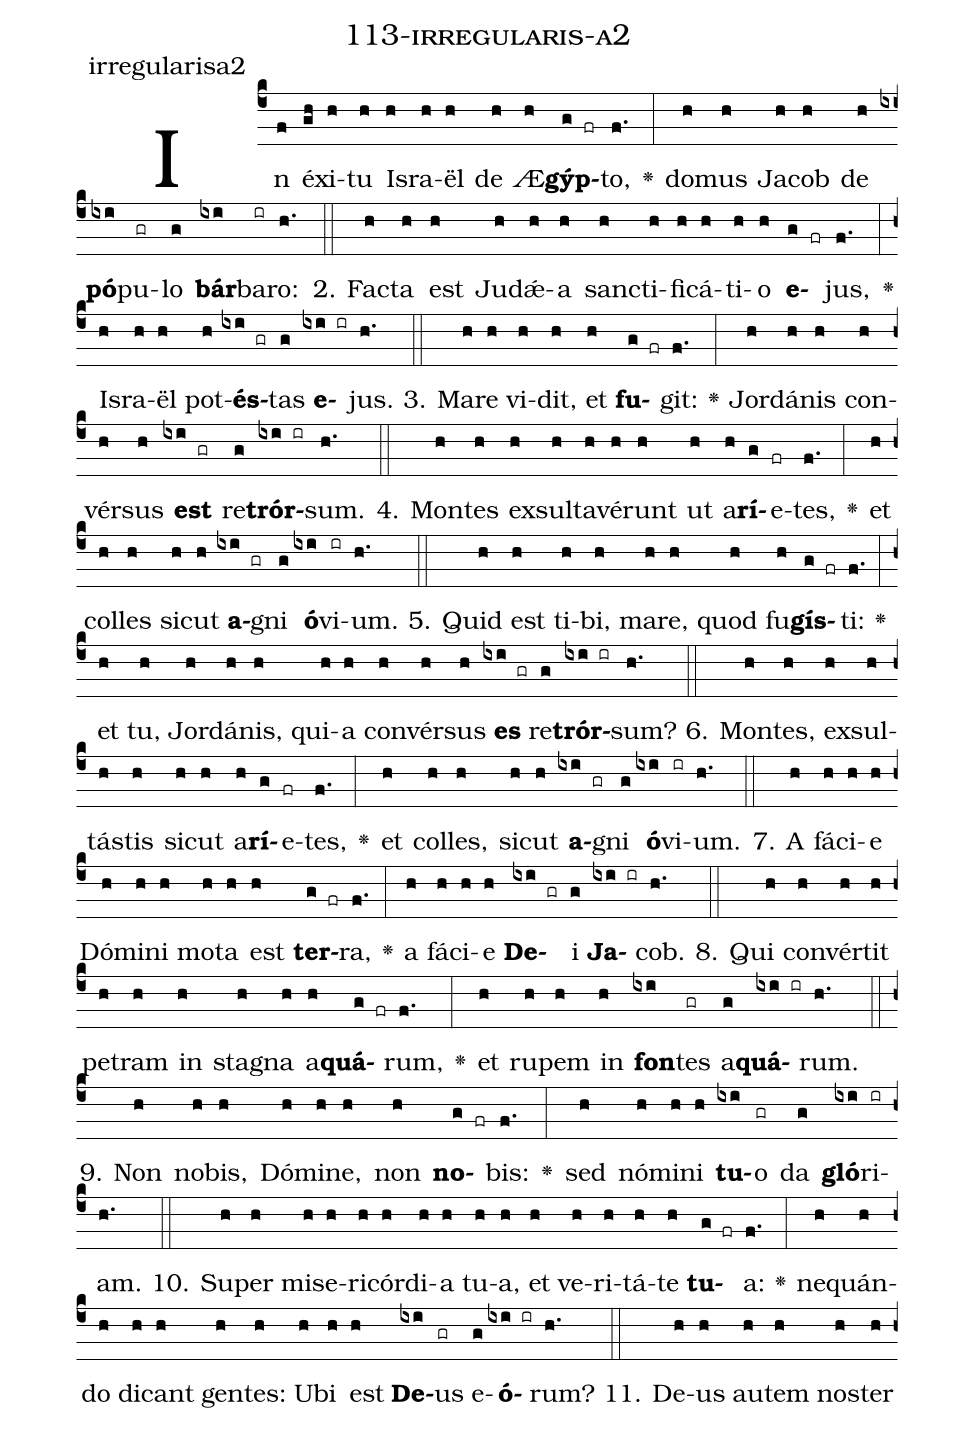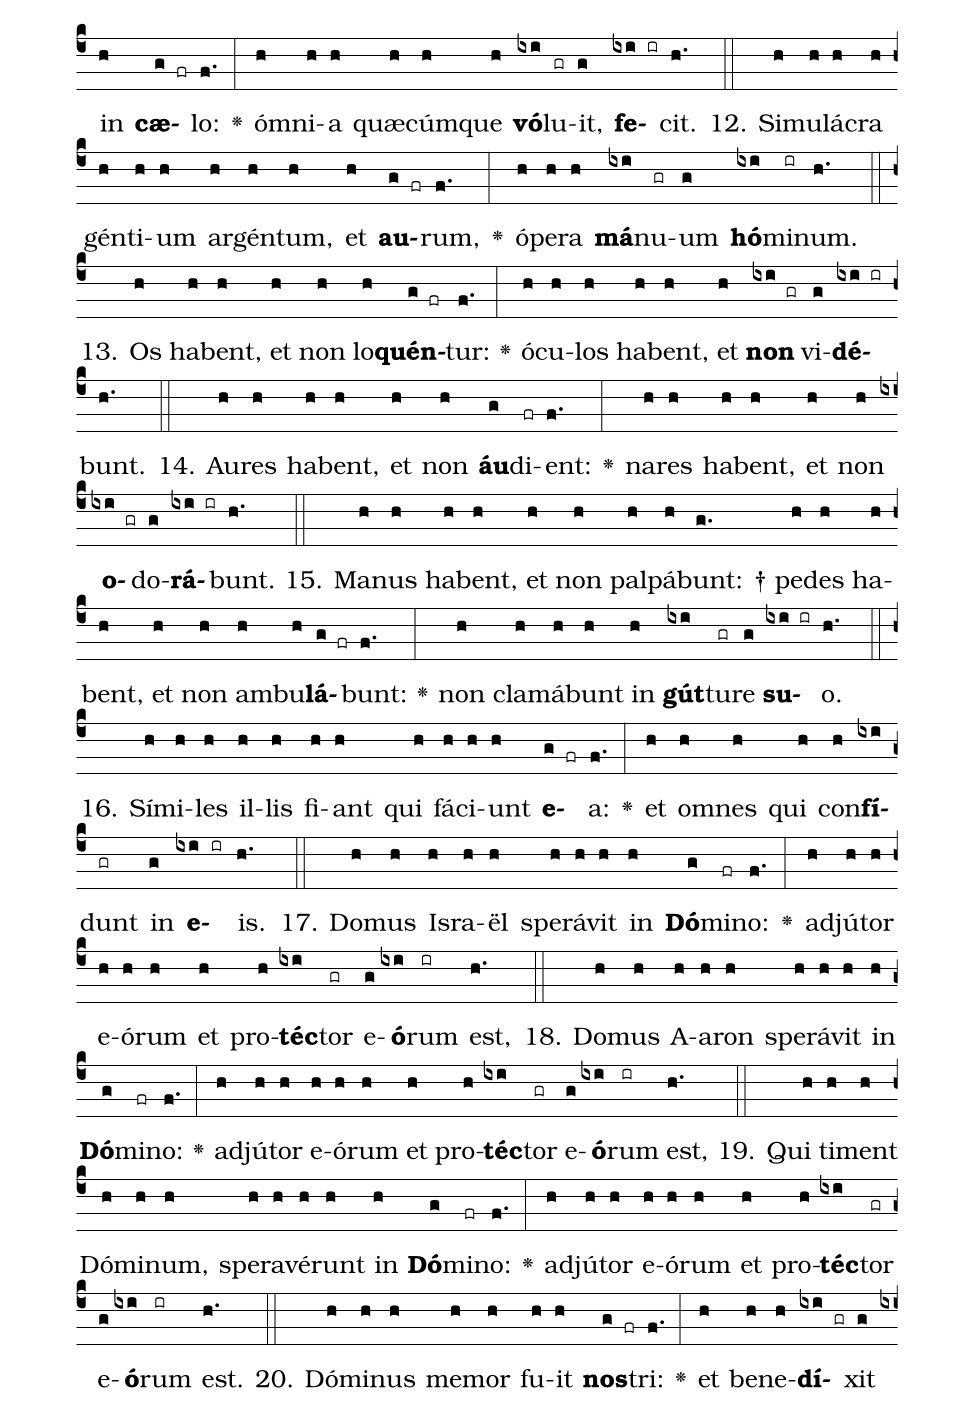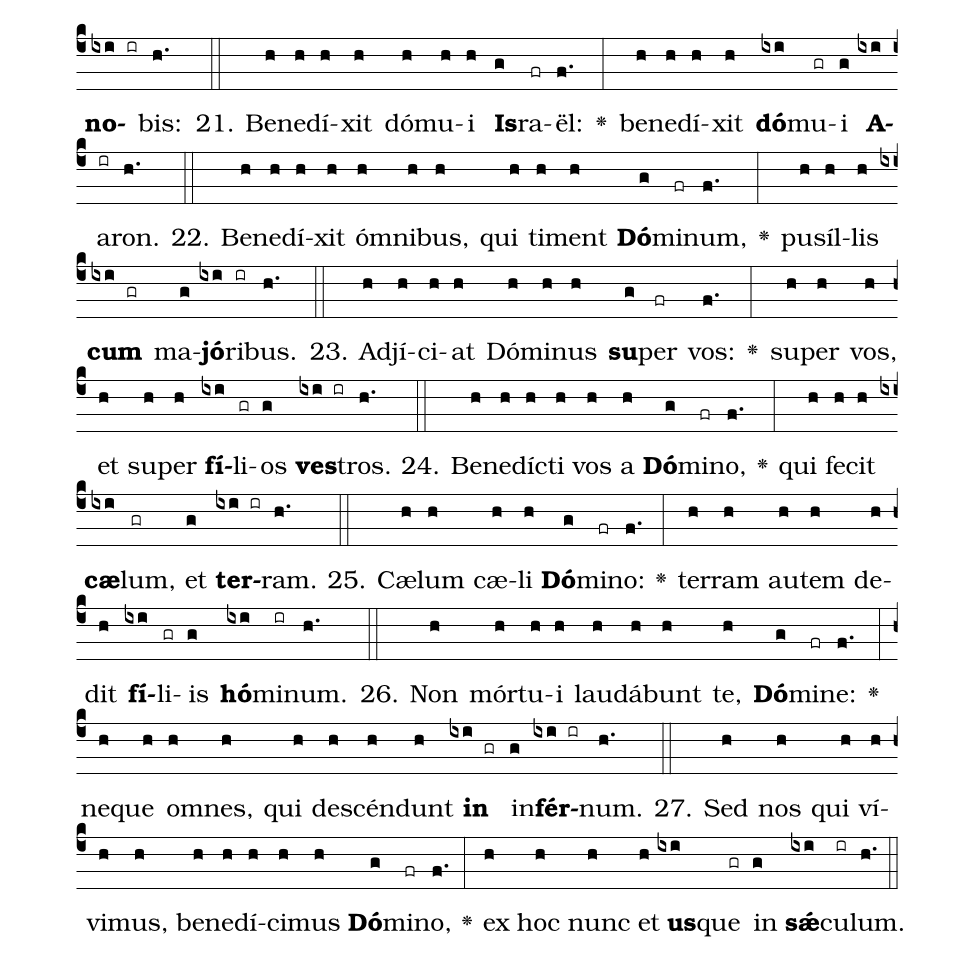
name: 113-irregularis-a2;
annotation: irregularisa2;
%%
(c4)In(f) éx(gh)i(h)tu(h) Is(h)ra(h)ël(h) de(h) Æ(h)<b>gýp</b>(g fr)to,(f.) <v>\greheightstar</v>(:) do(h)mus(h) Ja(h)cob(h) de(h) <b>pó</b>(ixi)pu(gr)lo(g) <b>bár</b>(ixi)ba(ir)ro:(h.) (::)
2. Fac(h)ta(h) est(h) Ju(h)dǽ(h)a(h) sanc(h)ti(h)fi(h)cá(h)ti(h)o(h) <b>e</b>(g fr)jus,(f.) <v>\greheightstar</v>(:) Is(h)ra(h)ël(h) pot(h)<b>és</b>(ixi gr)tas(g) <b>e</b>(ixi ir)jus.(h.) (::)
3. Ma(h)re(h) vi(h)dit,(h) et(h) <b>fu</b>(g fr)git:(f.) <v>\greheightstar</v>(:) Jor(h)dá(h)nis(h) con(h)vér(h)sus(h) <b>est</b>(ixi gr) re(g)<b>trór</b>(ixi ir)sum.(h.) (::)
4. Mon(h)tes(h) ex(h)sul(h)ta(h)vé(h)runt(h) ut(h) a(h)<b>rí</b>(g)e(fr)tes,(f.) <v>\greheightstar</v>(:) et(h) col(h)les(h) sic(h)ut(h) <b>a</b>(ixi gr)gni(g) <b>ó</b>(ixi)vi(ir)um.(h.) (::)
5. Quid(h) est(h) ti(h)bi,(h) ma(h)re,(h) quod(h) fu(h)<b>gís</b>(g fr)ti:(f.) <v>\greheightstar</v>(:) et(h) tu,(h) Jor(h)dá(h)nis,(h) qui(h)a(h) con(h)vér(h)sus(h) <b>es</b>(ixi gr) re(g)<b>trór</b>(ixi ir)sum?(h.) (::)
6. Mon(h)tes,(h) ex(h)sul(h)tás(h)tis(h) sic(h)ut(h) a(h)<b>rí</b>(g)e(fr)tes,(f.) <v>\greheightstar</v>(:) et(h) col(h)les,(h) sic(h)ut(h) <b>a</b>(ixi gr)gni(g) <b>ó</b>(ixi)vi(ir)um.(h.) (::)
7. A(h) fá(h)ci(h)e(h) Dó(h)mi(h)ni(h) mo(h)ta(h) est(h) <b>ter</b>(g fr)ra,(f.) <v>\greheightstar</v>(:) a(h) fá(h)ci(h)e(h) <b>De</b>(ixi gr)i(g) <b>Ja</b>(ixi ir)cob.(h.) (::)
8. Qui(h) con(h)vér(h)tit(h) pe(h)tram(h) in(h) sta(h)gna(h) a(h)<b>quá</b>(g fr)rum,(f.) <v>\greheightstar</v>(:) et(h) ru(h)pem(h) in(h) <b>fon</b>(ixi)tes(gr) a(g)<b>quá</b>(ixi ir)rum.(h.) (::)
9. Non(h) no(h)bis,(h) Dó(h)mi(h)ne,(h) non(h) <b>no</b>(g fr)bis:(f.) <v>\greheightstar</v>(:) sed(h) nó(h)mi(h)ni(h) <b>tu</b>(ixi)o(gr) da(g) <b>gló</b>(ixi)ri(ir)am.(h.) (::)
10. Su(h)per(h) mi(h)se(h)ri(h)cór(h)di(h)a(h) tu(h)a,(h) et(h) ve(h)ri(h)tá(h)te(h) <b>tu</b>(g fr)a:(f.) <v>\greheightstar</v>(:) ne(h)quán(h)do(h) di(h)cant(h) gen(h)tes:(h) U(h)bi(h) est(h) <b>De</b>(ixi)us(gr) e(g)<b>ó</b>(ixi ir)rum?(h.) (::)
11. De(h)us(h) au(h)tem(h) nos(h)ter(h) in(h) <b>cæ</b>(g fr)lo:(f.) <v>\greheightstar</v>(:) óm(h)ni(h)a(h) quæ(h)cúm(h)que(h) <b>vó</b>(ixi)lu(gr)it,(g) <b>fe</b>(ixi ir)cit.(h.) (::)
12. Si(h)mu(h)lá(h)cra(h) gén(h)ti(h)um(h) ar(h)gén(h)tum,(h) et(h) <b>au</b>(g fr)rum,(f.) <v>\greheightstar</v>(:) ó(h)pe(h)ra(h) <b>má</b>(ixi)nu(gr)um(g) <b>hó</b>(ixi)mi(ir)num.(h.) (::)
13. Os(h) ha(h)bent,(h) et(h) non(h) lo(h)<b>quén</b>(g fr)tur:(f.) <v>\greheightstar</v>(:) ó(h)cu(h)los(h) ha(h)bent,(h) et(h) <b>non</b>(ixi gr) vi(g)<b>dé</b>(ixi ir)bunt.(h.) (::)
14. Au(h)res(h) ha(h)bent,(h) et(h) non(h) <b>áu</b>(g)di(fr)ent:(f.) <v>\greheightstar</v>(:) na(h)res(h) ha(h)bent,(h) et(h) non(h) <b>o</b>(ixi gr)do(g)<b>rá</b>(ixi ir)bunt.(h.) (::)
15. Ma(h)nus(h) ha(h)bent,(h) et(h) non(h) pal(h)pá(h)bunt: †(g.) pe(h)des(h) ha(h)bent,(h) et(h) non(h) am(h)bu(h)<b>lá</b>(g fr)bunt:(f.) <v>\greheightstar</v>(:) non(h) cla(h)má(h)bunt(h) in(h) <b>gút</b>(ixi)tu(gr)re(g) <b>su</b>(ixi ir)o.(h.) (::)
16. Sí(h)mi(h)les(h) il(h)lis(h) fi(h)ant(h) qui(h) fá(h)ci(h)unt(h) <b>e</b>(g fr)a:(f.) <v>\greheightstar</v>(:) et(h) om(h)nes(h) qui(h) con(h)<b>fí</b>(ixi)dunt(gr) in(g) <b>e</b>(ixi ir)is.(h.) (::)
17. Do(h)mus(h) Is(h)ra(h)ël(h) spe(h)rá(h)vit(h) in(h) <b>Dó</b>(g)mi(fr)no:(f.) <v>\greheightstar</v>(:) ad(h)jú(h)tor(h) e(h)ó(h)rum(h) et(h) pro(h)<b>téc</b>(ixi)tor(gr) e(g)<b>ó</b>(ixi)rum(ir) est,(h.) (::)
18. Do(h)mus(h) A(h)a(h)ron(h) spe(h)rá(h)vit(h) in(h) <b>Dó</b>(g)mi(fr)no:(f.) <v>\greheightstar</v>(:) ad(h)jú(h)tor(h) e(h)ó(h)rum(h) et(h) pro(h)<b>téc</b>(ixi)tor(gr) e(g)<b>ó</b>(ixi)rum(ir) est,(h.) (::)
19. Qui(h) ti(h)ment(h) Dó(h)mi(h)num,(h) spe(h)ra(h)vé(h)runt(h) in(h) <b>Dó</b>(g)mi(fr)no:(f.) <v>\greheightstar</v>(:) ad(h)jú(h)tor(h) e(h)ó(h)rum(h) et(h) pro(h)<b>téc</b>(ixi)tor(gr) e(g)<b>ó</b>(ixi)rum(ir) est.(h.) (::)
20. Dó(h)mi(h)nus(h) me(h)mor(h) fu(h)it(h) <b>nos</b>(g fr)tri:(f.) <v>\greheightstar</v>(:) et(h) be(h)ne(h)<b>dí</b>(ixi gr)xit(g) <b>no</b>(ixi ir)bis:(h.) (::)
21. Be(h)ne(h)dí(h)xit(h) dó(h)mu(h)i(h) <b>Is</b>(g)ra(fr)ël:(f.) <v>\greheightstar</v>(:) be(h)ne(h)dí(h)xit(h) <b>dó</b>(ixi)mu(gr)i(g) <b>A</b>(ixi)a(ir)ron.(h.) (::)
22. Be(h)ne(h)dí(h)xit(h) óm(h)ni(h)bus,(h) qui(h) ti(h)ment(h) <b>Dó</b>(g)mi(fr)num,(f.) <v>\greheightstar</v>(:) pu(h)síl(h)lis(h) <b>cum</b>(ixi gr) ma(g)<b>jó</b>(ixi)ri(ir)bus.(h.) (::)
23. Ad(h)jí(h)ci(h)at(h) Dó(h)mi(h)nus(h) <b>su</b>(g)per(fr) vos:(f.) <v>\greheightstar</v>(:) su(h)per(h) vos,(h) et(h) su(h)per(h) <b>fí</b>(ixi)li(gr)os(g) <b>ves</b>(ixi ir)tros.(h.) (::)
24. Be(h)ne(h)díc(h)ti(h) vos(h) a(h) <b>Dó</b>(g)mi(fr)no,(f.) <v>\greheightstar</v>(:) qui(h) fe(h)cit(h) <b>cæ</b>(ixi)lum,(gr) et(g) <b>ter</b>(ixi ir)ram.(h.) (::)
25. Cæ(h)lum(h) cæ(h)li(h) <b>Dó</b>(g)mi(fr)no:(f.) <v>\greheightstar</v>(:) ter(h)ram(h) au(h)tem(h) de(h)dit(h) <b>fí</b>(ixi)li(gr)is(g) <b>hó</b>(ixi)mi(ir)num.(h.) (::)
26. Non(h) mór(h)tu(h)i(h) lau(h)dá(h)bunt(h) te,(h) <b>Dó</b>(g)mi(fr)ne:(f.) <v>\greheightstar</v>(:) ne(h)que(h) om(h)nes,(h) qui(h) de(h)scén(h)dunt(h) <b>in</b>(ixi gr) in(g)<b>fér</b>(ixi ir)num.(h.) (::)
27. Sed(h) nos(h) qui(h) ví(h)vi(h)mus,(h) be(h)ne(h)dí(h)ci(h)mus(h) <b>Dó</b>(g)mi(fr)no,(f.) <v>\greheightstar</v>(:) ex(h) hoc(h) nunc(h) et(h) <b>us</b>(ixi)que(gr) in(g) <b>sǽ</b>(ixi)cu(ir)lum.(h.) (::)
